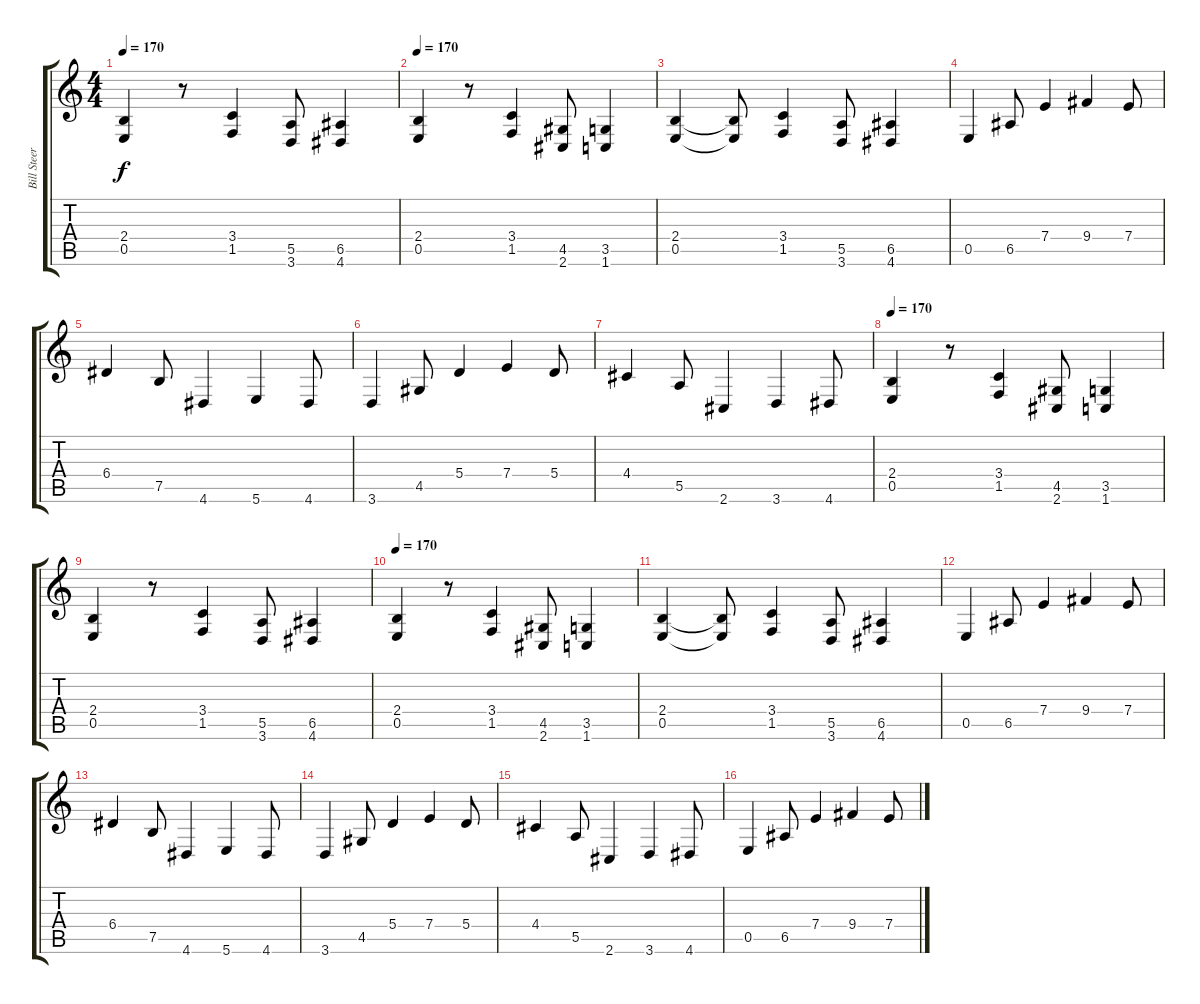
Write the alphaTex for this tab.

\track ("Bill Steer" "Bill Steer") {instrument distortionguitar}
\staff {score tabs}
\tuning (B3 Gb3 D3 A2 E2 B1) {hide}
\ts (4 4)
\tempo 170
\clef g2
\ks c
(2.4 0.5).4{dy f} r.8 (3.4 1.5).4 (5.5 3.6).8 (6.5 4.6).4 |
\tempo 160
\tempo 170
(2.4 0.5).4 r.8 (3.4 1.5).4 (4.5 2.6).8 (3.5 1.6).4 |
(2.4 0.5).4 (2.4{t} 0.5{t}).8 (3.4 1.5).4 (5.5 3.6).8 (6.5 4.6).4 |
0.5.4 6.5.8 7.4.4 9.4.4 7.4.8 |
6.4.4 7.5.8 4.6.4 5.6.4 4.6.8 |
3.6.4 4.5.8 5.4.4 7.4.4 5.4.8 |
4.4.4 5.5.8 2.6.4 3.6.4 4.6.8 |
\tempo 160
\tempo 170
(2.4 0.5).4 r.8 (3.4 1.5).4 (4.5 2.6).8 (3.5 1.6).4 |
(2.4 0.5).4 r.8 (3.4 1.5).4 (5.5 3.6).8 (6.5 4.6).4 |
\tempo 160
\tempo 170
(2.4 0.5).4 r.8 (3.4 1.5).4 (4.5 2.6).8 (3.5 1.6).4 |
(2.4 0.5).4 (2.4{t} 0.5{t}).8 (3.4 1.5).4 (5.5 3.6).8 (6.5 4.6).4 |
0.5.4 6.5.8 7.4.4 9.4.4 7.4.8 |
6.4.4 7.5.8 4.6.4 5.6.4 4.6.8 |
3.6.4 4.5.8 5.4.4 7.4.4 5.4.8 |
4.4.4 5.5.8 2.6.4 3.6.4 4.6.8 |
0.5.4 6.5.8 7.4.4 9.4.4 7.4.8
